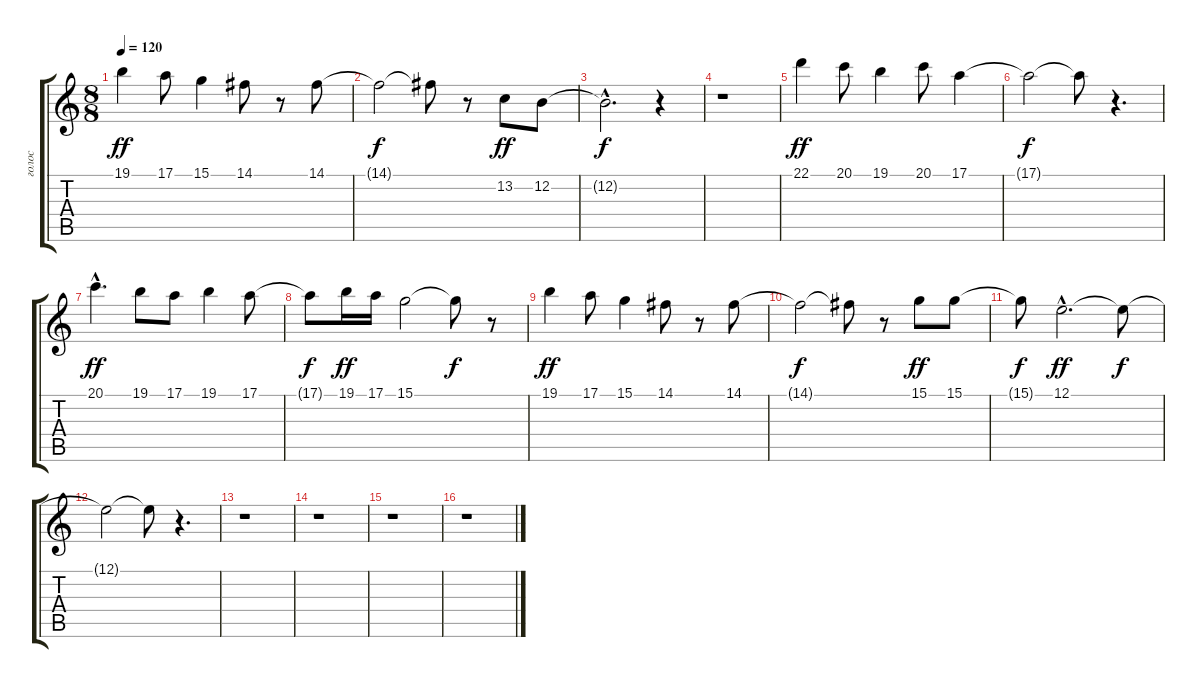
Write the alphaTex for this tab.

\track ("голос" "голос") {instrument piccolo}
\staff {score tabs}
\tuning (E4 B3 G3 D3 A2 E2) {hide}
\ts (8 8)
\tempo 120
\clef g2
\ks c
19.1.4{dy ff} 17.1.8 15.1.4 14.1.8 r.8 14.1.8 |
14.1{t}.2{dy f} 14.1{t}.8 r.8 13.2.8{dy ff} 12.2.8 |
12.2{hac t}.2{d dy f} r.4 |
r.1 |
22.1.4{dy ff} 20.1.8 19.1.4 20.1.8 17.1.4 |
17.1{t}.2{dy f} 17.1{t}.8 r.4{d} |
20.1{hac}.4{d dy ff} 19.1.8 17.1.8 19.1.4 17.1.8 |
17.1{t}.8{dy f} 19.1.16{dy ff} 17.1.16 15.1.2 15.1{t}.8{dy f} r.8 |
19.1.4{dy ff} 17.1.8 15.1.4 14.1.8 r.8 14.1.8 |
14.1{t}.2{dy f} 14.1{t}.8 r.8 15.1.8{dy ff} 15.1.8 |
15.1{t}.8{dy f} 12.1{hac}.2{d dy ff} 12.1{t}.8{dy f} |
12.1{t}.2 12.1{t}.8 r.4{d} |
r.1 |
r.1 |
r.1 |
r.1
